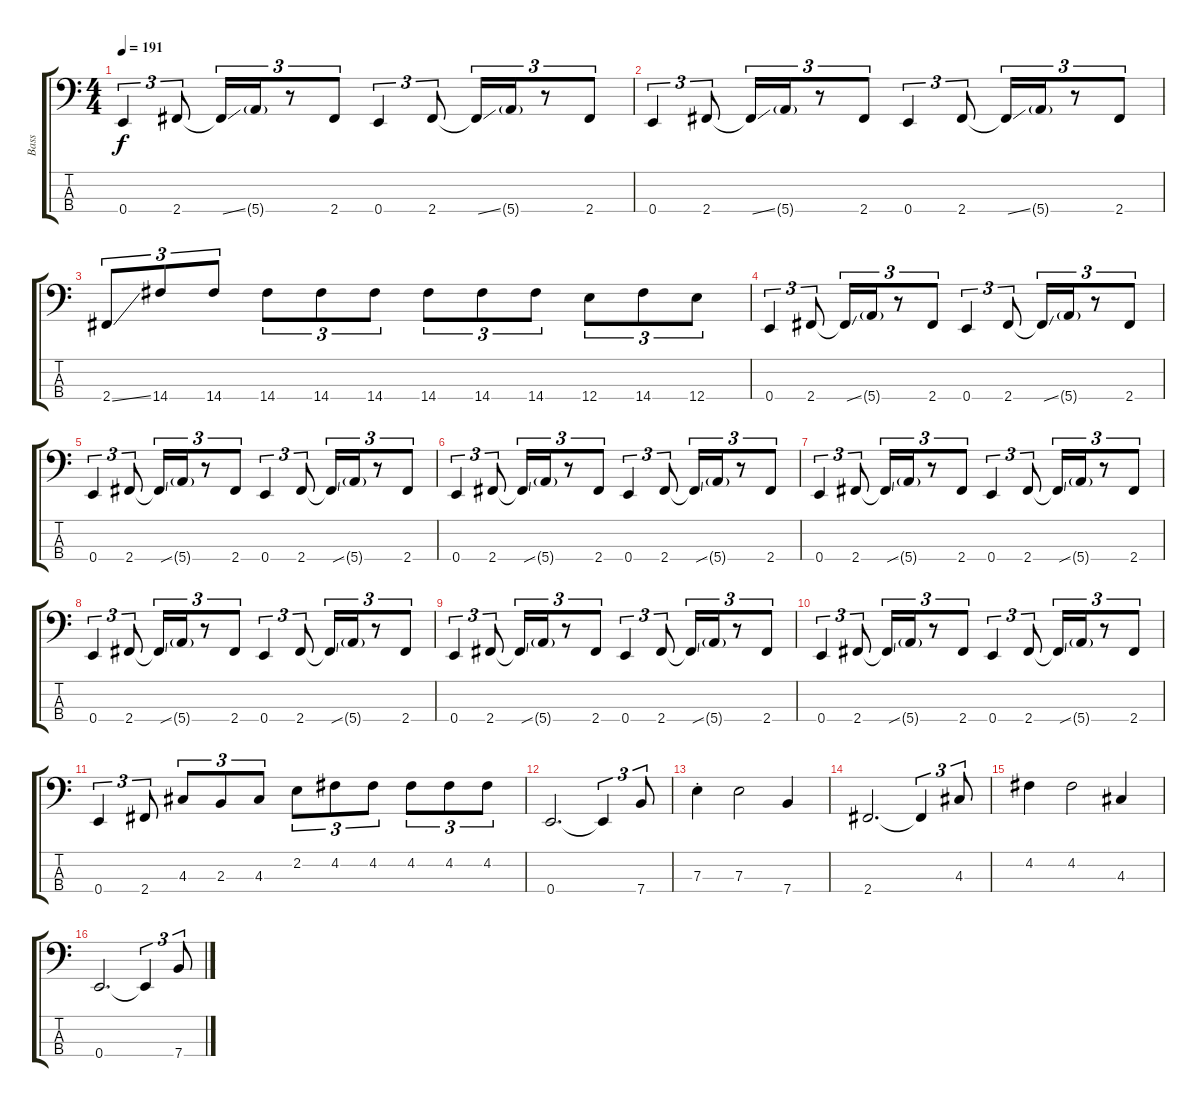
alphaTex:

\track ("Bass" "Bass") {instrument electricbassfinger}
\staff {score tabs}
\tuning (G2 D2 A1 E1) {hide}
\ts (4 4)
\tempo 191
\clef f4
\ks c
0.4.4{tu (3 2) dy f} 2.4.8{tu (3 2)} 2.4{ss t}.16{tu (3 2)} 5.4{g}.16{tu (3 2)} r.8{tu (3 2)} 2.4.8{tu (3 2)} 0.4.4{tu (3 2)} 2.4.8{tu (3 2)} 2.4{ss t}.16{tu (3 2)} 5.4{g}.16{tu (3 2)} r.8{tu (3 2)} 2.4.8{tu (3 2)} |
0.4.4{tu (3 2)} 2.4.8{tu (3 2)} 2.4{ss t}.16{tu (3 2)} 5.4{g}.16{tu (3 2)} r.8{tu (3 2)} 2.4.8{tu (3 2)} 0.4.4{tu (3 2)} 2.4.8{tu (3 2)} 2.4{ss t}.16{tu (3 2)} 5.4{g}.16{tu (3 2)} r.8{tu (3 2)} 2.4.8{tu (3 2)} |
2.4{ss}.8{tu (3 2)} 14.4.8{tu (3 2)} 14.4.8{tu (3 2)} 14.4.8{tu (3 2)} 14.4.8{tu (3 2)} 14.4.8{tu (3 2)} 14.4.8{tu (3 2)} 14.4.8{tu (3 2)} 14.4.8{tu (3 2)} 12.4.8{tu (3 2)} 14.4.8{tu (3 2)} 12.4.8{tu (3 2)} |
0.4.4{tu (3 2)} 2.4.8{tu (3 2)} 2.4{ss t}.16{tu (3 2)} 5.4{g}.16{tu (3 2)} r.8{tu (3 2)} 2.4.8{tu (3 2)} 0.4.4{tu (3 2)} 2.4.8{tu (3 2)} 2.4{ss t}.16{tu (3 2)} 5.4{g}.16{tu (3 2)} r.8{tu (3 2)} 2.4.8{tu (3 2)} |
0.4.4{tu (3 2)} 2.4.8{tu (3 2)} 2.4{ss t}.16{tu (3 2)} 5.4{g}.16{tu (3 2)} r.8{tu (3 2)} 2.4.8{tu (3 2)} 0.4.4{tu (3 2)} 2.4.8{tu (3 2)} 2.4{ss t}.16{tu (3 2)} 5.4{g}.16{tu (3 2)} r.8{tu (3 2)} 2.4.8{tu (3 2)} |
0.4.4{tu (3 2)} 2.4.8{tu (3 2)} 2.4{ss t}.16{tu (3 2)} 5.4{g}.16{tu (3 2)} r.8{tu (3 2)} 2.4.8{tu (3 2)} 0.4.4{tu (3 2)} 2.4.8{tu (3 2)} 2.4{ss t}.16{tu (3 2)} 5.4{g}.16{tu (3 2)} r.8{tu (3 2)} 2.4.8{tu (3 2)} |
0.4.4{tu (3 2)} 2.4.8{tu (3 2)} 2.4{ss t}.16{tu (3 2)} 5.4{g}.16{tu (3 2)} r.8{tu (3 2)} 2.4.8{tu (3 2)} 0.4.4{tu (3 2)} 2.4.8{tu (3 2)} 2.4{ss t}.16{tu (3 2)} 5.4{g}.16{tu (3 2)} r.8{tu (3 2)} 2.4.8{tu (3 2)} |
0.4.4{tu (3 2)} 2.4.8{tu (3 2)} 2.4{ss t}.16{tu (3 2)} 5.4{g}.16{tu (3 2)} r.8{tu (3 2)} 2.4.8{tu (3 2)} 0.4.4{tu (3 2)} 2.4.8{tu (3 2)} 2.4{ss t}.16{tu (3 2)} 5.4{g}.16{tu (3 2)} r.8{tu (3 2)} 2.4.8{tu (3 2)} |
0.4.4{tu (3 2)} 2.4.8{tu (3 2)} 2.4{ss t}.16{tu (3 2)} 5.4{g}.16{tu (3 2)} r.8{tu (3 2)} 2.4.8{tu (3 2)} 0.4.4{tu (3 2)} 2.4.8{tu (3 2)} 2.4{ss t}.16{tu (3 2)} 5.4{g}.16{tu (3 2)} r.8{tu (3 2)} 2.4.8{tu (3 2)} |
0.4.4{tu (3 2)} 2.4.8{tu (3 2)} 2.4{ss t}.16{tu (3 2)} 5.4{g}.16{tu (3 2)} r.8{tu (3 2)} 2.4.8{tu (3 2)} 0.4.4{tu (3 2)} 2.4.8{tu (3 2)} 2.4{ss t}.16{tu (3 2)} 5.4{g}.16{tu (3 2)} r.8{tu (3 2)} 2.4.8{tu (3 2)} |
0.4.4{tu (3 2)} 2.4.8{tu (3 2)} 4.3.8{tu (3 2)} 2.3.8{tu (3 2)} 4.3.8{tu (3 2)} 2.2.8{tu (3 2)} 4.2.8{tu (3 2)} 4.2.8{tu (3 2)} 4.2.8{tu (3 2)} 4.2.8{tu (3 2)} 4.2.8{tu (3 2)} |
0.4.2{d} 0.4{t}.4{tu (3 2)} 7.4.8{tu (3 2)} |
7.3{st}.4 7.3.2 7.4.4 |
2.4.2{d} 2.4{t}.4{tu (3 2)} 4.3.8{tu (3 2)} |
4.2.4 4.2.2 4.3.4 |
0.4.2{d} 0.4{t}.4{tu (3 2)} 7.4.8{tu (3 2)}
